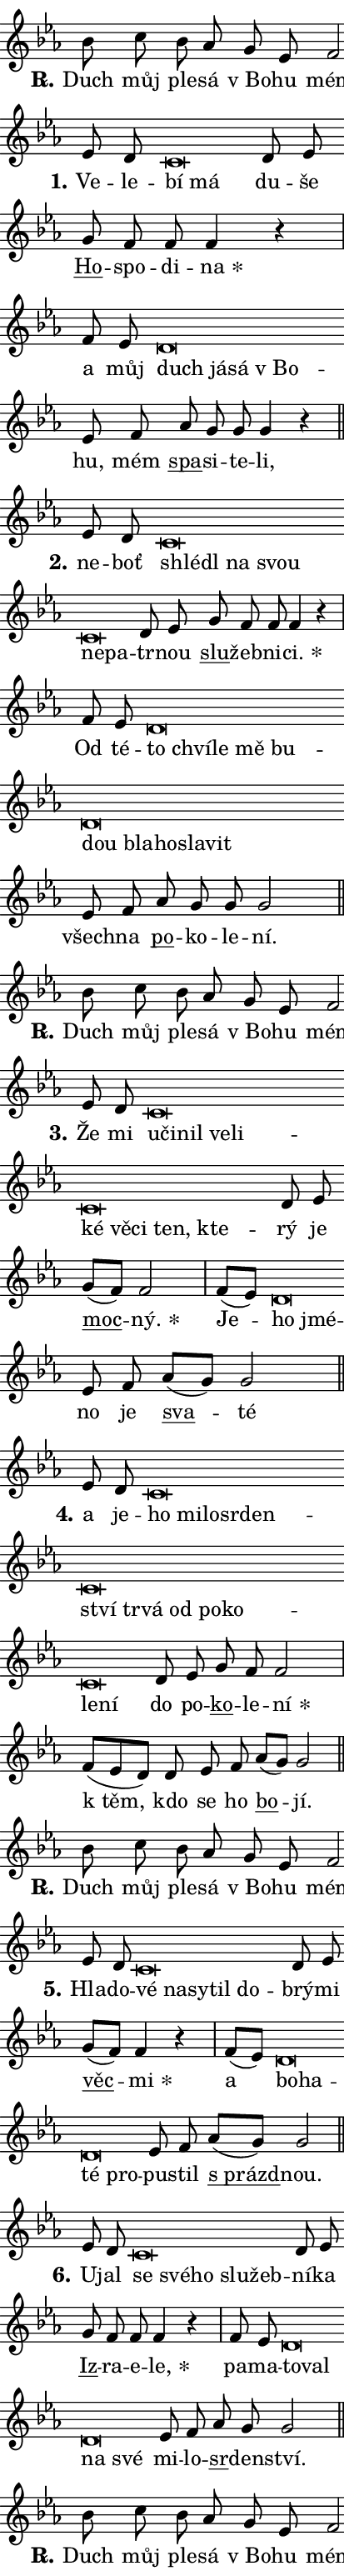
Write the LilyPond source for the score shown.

\version "2.24.0"
\header { tagline = "" }
\paper {
  indent = 0\cm
  top-margin = 0\cm
  right-margin = 0\cm
  bottom-margin = 0\cm
  left-margin = 0\cm
  paper-width = 7\cm
  page-breaking = #ly:one-page-breaking
  system-system-spacing.basic-distance = #11
  score-system-spacing.basic-distance = #11
  ragged-last = ##f
}


%% Author: Thomas Morley
%% https://lists.gnu.org/archive/html/lilypond-user/2020-05/msg00002.html
#(define (line-position grob)
"Returns position of @var[grob} in current system:
   @code{'start}, if at first time-step
   @code{'end}, if at last time-step
   @code{'middle} otherwise
"
  (let* ((col (ly:item-get-column grob))
         (ln (ly:grob-object col 'left-neighbor))
         (rn (ly:grob-object col 'right-neighbor))
         (col-to-check-left (if (ly:grob? ln) ln col))
         (col-to-check-right (if (ly:grob? rn) rn col))
         (break-dir-left
           (and
             (ly:grob-property col-to-check-left 'non-musical #f)
             (ly:item-break-dir col-to-check-left)))
         (break-dir-right
           (and
             (ly:grob-property col-to-check-right 'non-musical #f)
             (ly:item-break-dir col-to-check-right))))
        (cond ((eqv? 1 break-dir-left) 'start)
              ((eqv? -1 break-dir-right) 'end)
              (else 'middle))))

#(define (tranparent-at-line-position vctor)
  (lambda (grob)
  "Relying on @code{line-position} select the relevant enry from @var{vctor}.
Used to determine transparency,"
    (case (line-position grob)
      ((end) (not (vector-ref vctor 0)))
      ((middle) (not (vector-ref vctor 1)))
      ((start) (not (vector-ref vctor 2))))))

noteHeadBreakVisibility =
#(define-music-function (break-visibility)(vector?)
"Makes @code{NoteHead}s transparent relying on @var{break-visibility}"
#{
  \override NoteHead.transparent =
    #(tranparent-at-line-position break-visibility)
#})

#(define delete-ledgers-for-transparent-note-heads
  (lambda (grob)
    "Reads whether a @code{NoteHead} is transparent.
If so this @code{NoteHead} is removed from @code{'note-heads} from
@var{grob}, which is supposed to be @code{LedgerLineSpanner}.
As a result ledgers are not printed for this @code{NoteHead}"
    (let* ((nhds-array (ly:grob-object grob 'note-heads))
           (nhds-list
             (if (ly:grob-array? nhds-array)
                 (ly:grob-array->list nhds-array)
                 '()))
           ;; Relies on the transparent-property being done before
           ;; Staff.LedgerLineSpanner.after-line-breaking is executed.
           ;; This is fragile ...
           (to-keep
             (remove
               (lambda (nhd)
                 (ly:grob-property nhd 'transparent #f))
               nhds-list)))
      ;; TODO find a better method to iterate over grob-arrays, similiar
      ;; to filter/remove etc for lists
      ;; For now rebuilt from scratch
      (set! (ly:grob-object grob 'note-heads)  '())
      (for-each
        (lambda (nhd)
          (ly:pointer-group-interface::add-grob grob 'note-heads nhd))
        to-keep))))

hideNotes = {
  \noteHeadBreakVisibility #begin-of-line-visible
}
unHideNotes = {
  \noteHeadBreakVisibility #all-visible
}

% work-around for resetting accidentals
% https://lilypond.org/doc/v2.23/Documentation/notation/displaying-rhythms#unmetered-music
cadenzaMeasure = {
  \cadenzaOff
  \partial 1024 s1024
  \cadenzaOn
}

#(define-markup-command (accent layout props text) (markup?)
  "Underline accented syllable"
  (interpret-markup layout props
    #{\markup \override #'(offset . 4.3) \underline { #text }#}))

responsum = \markup \concat {
  "R" \hspace #-1.05 \path #0.1 #'((moveto 0 0.07) (lineto 0.9 0.8)) \hspace #0.05 "."
}

\layout {
    \context {
        \Staff
        \remove "Time_signature_engraver"
        \override LedgerLineSpanner.after-line-breaking = #delete-ledgers-for-transparent-note-heads
    }
    \context {
        \Voice {
            \override NoteHead.output-attributes = #'((class . "notehead"))
            \override Hairpin.height = #0.55
        }
    }
    \context {
        \Lyrics {
            \override StanzaNumber.output-attributes = #'((class . "stanzanumber"))
            \override LyricSpace.minimum-distance = #0.9
            \override LyricText.font-name = #"TeX Gyre Schola"
            \override LyricText.font-size = 1
            \override StanzaNumber.font-name = #"TeX Gyre Schola Bold"
            \override StanzaNumber.font-size = 1
        }
    }
}

% magnetic-lyrics.ily
%
%   written by
%     Jean Abou Samra <jean@abou-samra.fr>
%     Werner Lemberg <wl@gnu.org>
%
%   adapted by
%     Jiri Hon <jiri.hon@gmail.com>
%
% Version 2022-Apr-15

% https://www.mail-archive.com/lilypond-user@gnu.org/msg149350.html

#(define (Left_hyphen_pointer_engraver context)
   "Collect syllable-hyphen-syllable occurrences in lyrics and store
them in properties.  This engraver only looks to the left.  For
example, if the lyrics input is @code{foo -- bar}, it does the
following.

@itemize @bullet
@item
Set the @code{text} property of the @code{LyricHyphen} grob between
@q{foo} and @q{bar} to @code{foo}.

@item
Set the @code{left-hyphen} property of the @code{LyricText} grob with
text @q{foo} to the @code{LyricHyphen} grob between @q{foo} and
@q{bar}.
@end itemize

Use this auxiliary engraver in combination with the
@code{lyric-@/text::@/apply-@/magnetic-@/offset!} hook."
   (let ((hyphen #f)
         (text #f))
     (make-engraver
      (acknowledgers
       ((lyric-syllable-interface engraver grob source-engraver)
        (set! text grob)))
      (end-acknowledgers
       ((lyric-hyphen-interface engraver grob source-engraver)
        ;(when (not (grob::has-interface grob 'lyric-space-interface))
          (set! hyphen grob)));)
      ((stop-translation-timestep engraver)
       (when (and text hyphen)
         (ly:grob-set-object! text 'left-hyphen hyphen))
       (set! text #f)
       (set! hyphen #f)))))

#(define (lyric-text::apply-magnetic-offset! grob)
   "If the space between two syllables is less than the value in
property @code{LyricText@/.details@/.squash-threshold}, move the right
syllable to the left so that it gets concatenated with the left
syllable.

Use this function as a hook for
@code{LyricText@/.after-@/line-@/breaking} if the
@code{Left_@/hyphen_@/pointer_@/engraver} is active."
   (let ((hyphen (ly:grob-object grob 'left-hyphen #f)))
     (when hyphen
       (let ((left-text (ly:spanner-bound hyphen LEFT)))
         (when (grob::has-interface left-text 'lyric-syllable-interface)
           (let* ((common (ly:grob-common-refpoint grob left-text X))
                  (this-x-ext (ly:grob-extent grob common X))
                  (left-x-ext
                   (begin
                     ;; Trigger magnetism for left-text.
                     (ly:grob-property left-text 'after-line-breaking)
                     (ly:grob-extent left-text common X)))
                  ;; `delta` is the gap width between two syllables.
                  (delta (- (interval-start this-x-ext)
                            (interval-end left-x-ext)))
                  (details (ly:grob-property grob 'details))
                  (threshold (assoc-get 'squash-threshold details 0.2)))
             (when (< delta threshold)
               (let* (;; We have to manipulate the input text so that
                      ;; ligatures crossing syllable boundaries are not
                      ;; disabled.  For languages based on the Latin
                      ;; script this is essentially a beautification.
                      ;; However, for non-Western scripts it can be a
                      ;; necessity.
                      (lt (ly:grob-property left-text 'text))
                      (rt (ly:grob-property grob 'text))
                      (is-space (grob::has-interface hyphen 'lyric-space-interface))
                      (space (if is-space " " ""))
                      (space-markup (grob-interpret-markup grob " "))
                      (space-size (interval-length (ly:stencil-extent space-markup X)))
                      (extra-delta (if is-space space-size 0))
                      ;; Append new syllable.
                      (ltrt-space (if (and (string? lt) (string? rt))
                                (string-append lt space rt)
                                (make-concat-markup (list lt space rt))))
                      ;; Right-align `ltrt` to the right side.
                      (ltrt-space-markup (grob-interpret-markup
                               grob
                               (make-translate-markup
                                (cons (interval-length this-x-ext) 0)
                                (make-right-align-markup ltrt-space)))))
                 (begin
                   ;; Don't print `left-text`.
                   (ly:grob-set-property! left-text 'stencil #f)
                   ;; Set text and stencil (which holds all collected
                   ;; syllables so far) and shift it to the left.
                   (ly:grob-set-property! grob 'text ltrt-space)
                   (ly:grob-set-property! grob 'stencil ltrt-space-markup)
                   (ly:grob-translate-axis! grob (- (- delta extra-delta)) X))))))))))


#(define (lyric-hyphen::displace-bounds-first grob)
   ;; Make very sure this callback isn't triggered too early.
   (let ((left (ly:spanner-bound grob LEFT))
         (right (ly:spanner-bound grob RIGHT)))
     (ly:grob-property left 'after-line-breaking)
     (ly:grob-property right 'after-line-breaking)
     (ly:lyric-hyphen::print grob)))

squashThreshold = #0.4

\layout {
  \context {
    \Lyrics
    \consists #Left_hyphen_pointer_engraver
    \override LyricText.after-line-breaking =
      #lyric-text::apply-magnetic-offset!
    \override LyricHyphen.stencil = #lyric-hyphen::displace-bounds-first
    \override LyricText.details.squash-threshold = \squashThreshold
    \override LyricHyphen.minimum-distance = 0
    \override LyricHyphen.minimum-length = \squashThreshold
  }
}

squash = \override LyricText.details.squash-threshold = 9999
unSquash = \override LyricText.details.squash-threshold = \squashThreshold

left = \override LyricText.self-alignment-X = #LEFT
unLeft = \revert LyricText.self-alignment-X

starOffset = #(lambda (grob) 
                (let ((x_offset (ly:self-alignment-interface::aligned-on-x-parent grob)))
                  (if (= x_offset 0) 0 (+ x_offset 1.2))))

star = #(define-music-function (syllable)(string?)
"Append star separator at the end of a syllable"
#{
  \once \override LyricText.X-offset = #starOffset
  \lyricmode { \markup {
    #syllable
    \override #'((font-name . "TeX Gyre Schola Bold")) \hspace #0.2 \lower #0.65 \larger "*"
  } }
#})

starAccent = #(define-music-function (syllable)(string?)
"Append star separator at the end of a syllable and make accent"
#{
  \once \override LyricText.X-offset = #starOffset
  \lyricmode { \markup {
    \accent #syllable
    \override #'((font-name . "TeX Gyre Schola Bold")) \hspace #0.2 \lower #0.65 \larger "*"
  } }
#})

breath = #(define-music-function (syllable)(string?)
"Append breathing indicator at the end of a syllable"
#{
  \lyricmode { \markup { #syllable "+" } }
#})

optionalBreath = #(define-music-function (syllable)(string?)
"Append optional breathing indicator at the end of a syllable"
#{
  \lyricmode { \markup { #syllable "(+)" } }
#})


\score {
    <<
        \new Voice = "melody" { \cadenzaOn \key es \major \relative { bes'8 c bes as g es f2 \cadenzaMeasure \bar "||" \break } }
        \new Lyrics \lyricsto "melody" { \lyricmode { \set stanza = \responsum
Duch můj ple -- sá "v Bo" -- hu mém! } }
    >>
    \layout {}
}

\score {
    <<
        \new Voice = "melody" { \cadenzaOn \key es \major \relative { es'8 d c\breve*1/16 \hideNotes \breve*1/16 \bar "" \unHideNotes d8 es \bar "" g f f f4 r \cadenzaMeasure \bar "|" f8 es d\breve*1/16 \hideNotes \breve*1/16 \bar "" \breve*1/16 \breve*1/16 \bar "" \unHideNotes es8 f \bar "" as g g g4 r \cadenzaMeasure \bar "||" \break } }
        \new Lyrics \lyricsto "melody" { \lyricmode { \set stanza = "1."
Ve -- le -- \left bí \squash má \unLeft \unSquash du -- še \markup \accent Ho -- spo -- di -- \star na a můj \left duch \squash já -- sá "v Bo" -- \unLeft \unSquash hu, mém \markup \accent spa -- si -- te -- li, } }
    >>
    \layout {}
}

\score {
    <<
        \new Voice = "melody" { \cadenzaOn \key es \major \relative { es'8 d c\breve*1/16 \hideNotes \breve*1/16 \bar "" \breve*1/16 \bar "" \breve*1/16 \bar "" \breve*1/16 \breve*1/16 \bar "" \unHideNotes d8 es \bar "" g f f f4 r \cadenzaMeasure \bar "|" f8 es d\breve*1/16 \hideNotes \breve*1/16 \bar "" \breve*1/16 \bar "" \breve*1/16 \bar "" \breve*1/16 \bar "" \breve*1/16 \bar "" \breve*1/16 \bar "" \breve*1/16 \bar "" \breve*1/16 \breve*1/16 \bar "" \unHideNotes es8 f \bar "" as g g g2 \cadenzaMeasure \bar "||" \break } }
        \new Lyrics \lyricsto "melody" { \lyricmode { \set stanza = "2."
ne -- boť \left shlé -- \squash dl na svou ne -- pa -- \unLeft \unSquash tr -- nou \markup \accent slu -- žeb -- ni -- \star ci. Od té -- \left to \squash chví -- le mě bu -- dou bla -- ho -- sla -- vit \unLeft \unSquash všech -- na \markup \accent po -- ko -- le -- ní. } }
    >>
    \layout {}
}

\score {
    <<
        \new Voice = "melody" { \cadenzaOn \key es \major \relative { bes'8 c bes as g es f2 \cadenzaMeasure \bar "||" \break } }
        \new Lyrics \lyricsto "melody" { \lyricmode { \set stanza = \responsum
Duch můj ple -- sá "v Bo" -- hu mém! } }
    >>
    \layout {}
}

\score {
    <<
        \new Voice = "melody" { \cadenzaOn \key es \major \relative { es'8 d c\breve*1/16 \hideNotes \breve*1/16 \bar "" \breve*1/16 \bar "" \breve*1/16 \bar "" \breve*1/16 \bar "" \breve*1/16 \bar "" \breve*1/16 \bar "" \breve*1/16 \bar "" \breve*1/16 \breve*1/16 \bar "" \unHideNotes d8 es \bar "" g[( f)] f2 \cadenzaMeasure \bar "|" f8[( es)] d\breve*1/16 \hideNotes \breve*1/16 \bar "" \unHideNotes es8 f \bar "" as[( g)] g2 \cadenzaMeasure \bar "||" \break } }
        \new Lyrics \lyricsto "melody" { \lyricmode { \set stanza = "3."
Že mi \left u -- \squash či -- nil ve -- li -- ké vě -- ci ten, kte -- \unLeft \unSquash rý je \markup \accent moc -- \star ný. Je -- \left ho \squash jmé -- \unLeft \unSquash no je \markup \accent sva -- té } }
    >>
    \layout {}
}

\score {
    <<
        \new Voice = "melody" { \cadenzaOn \key es \major \relative { es'8 d c\breve*1/16 \hideNotes \breve*1/16 \bar "" \breve*1/16 \bar "" \breve*1/16 \bar "" \breve*1/16 \bar "" \breve*1/16 \bar "" \breve*1/16 \bar "" \breve*1/16 \bar "" \breve*1/16 \bar "" \breve*1/16 \bar "" \breve*1/16 \bar "" \breve*1/16 \breve*1/16 \bar "" \unHideNotes d8 es \bar "" g f f2 \cadenzaMeasure \bar "|" f8[( es d)] d es8 f \bar "" as[( g)] g2 \cadenzaMeasure \bar "||" \break } }
        \new Lyrics \lyricsto "melody" { \lyricmode { \set stanza = "4."
a je -- \left ho \squash mi -- lo -- sr -- den -- ství tr -- vá od po -- ko -- le -- ní \unLeft \unSquash do po -- \markup \accent ko -- le -- \star ní "k těm," kdo se ho \markup \accent bo -- jí. } }
    >>
    \layout {}
}

\score {
    <<
        \new Voice = "melody" { \cadenzaOn \key es \major \relative { bes'8 c bes as g es f2 \cadenzaMeasure \bar "||" \break } }
        \new Lyrics \lyricsto "melody" { \lyricmode { \set stanza = \responsum
Duch můj ple -- sá "v Bo" -- hu mém! } }
    >>
    \layout {}
}

\score {
    <<
        \new Voice = "melody" { \cadenzaOn \key es \major \relative { es'8 d c\breve*1/16 \hideNotes \breve*1/16 \bar "" \breve*1/16 \bar "" \breve*1/16 \breve*1/16 \bar "" \unHideNotes d8 es \bar "" g[( f)] f4 r \cadenzaMeasure \bar "|" f8[( es)] d\breve*1/16 \hideNotes \breve*1/16 \bar "" \breve*1/16 \breve*1/16 \bar "" \unHideNotes es8 f \bar "" as[( g)] g2 \cadenzaMeasure \bar "||" \break } }
        \new Lyrics \lyricsto "melody" { \lyricmode { \set stanza = "5."
Hla -- do -- \left vé \squash na -- sy -- til do -- \unLeft \unSquash brý -- mi \markup \accent věc -- \star mi a \left bo -- \squash ha -- té pro -- \unLeft \unSquash pu -- stil \markup \accent "s prázd" -- nou. } }
    >>
    \layout {}
}

\score {
    <<
        \new Voice = "melody" { \cadenzaOn \key es \major \relative { es'8 d c\breve*1/16 \hideNotes \breve*1/16 \bar "" \breve*1/16 \bar "" \breve*1/16 \breve*1/16 \bar "" \unHideNotes d8 es \bar "" g f f f4 r \cadenzaMeasure \bar "|" f8 es d\breve*1/16 \hideNotes \breve*1/16 \bar "" \breve*1/16 \breve*1/16 \bar "" \unHideNotes es8 f \bar "" as g g2 \cadenzaMeasure \bar "||" \break } }
        \new Lyrics \lyricsto "melody" { \lyricmode { \set stanza = "6."
U -- jal \left se \squash své -- ho slu -- žeb -- \unLeft \unSquash ní -- ka \markup \accent Iz -- ra -- e -- \star le, pa -- ma -- \left to -- \squash val na své \unLeft \unSquash mi -- lo -- \markup \accent sr -- den -- ství. } }
    >>
    \layout {}
}

\score {
    <<
        \new Voice = "melody" { \cadenzaOn \key es \major \relative { bes'8 c bes as g es f2 \cadenzaMeasure \bar "||" \break } \bar "|." }
        \new Lyrics \lyricsto "melody" { \lyricmode { \set stanza = \responsum
Duch můj ple -- sá "v Bo" -- hu mém! } }
    >>
    \layout {}
}
